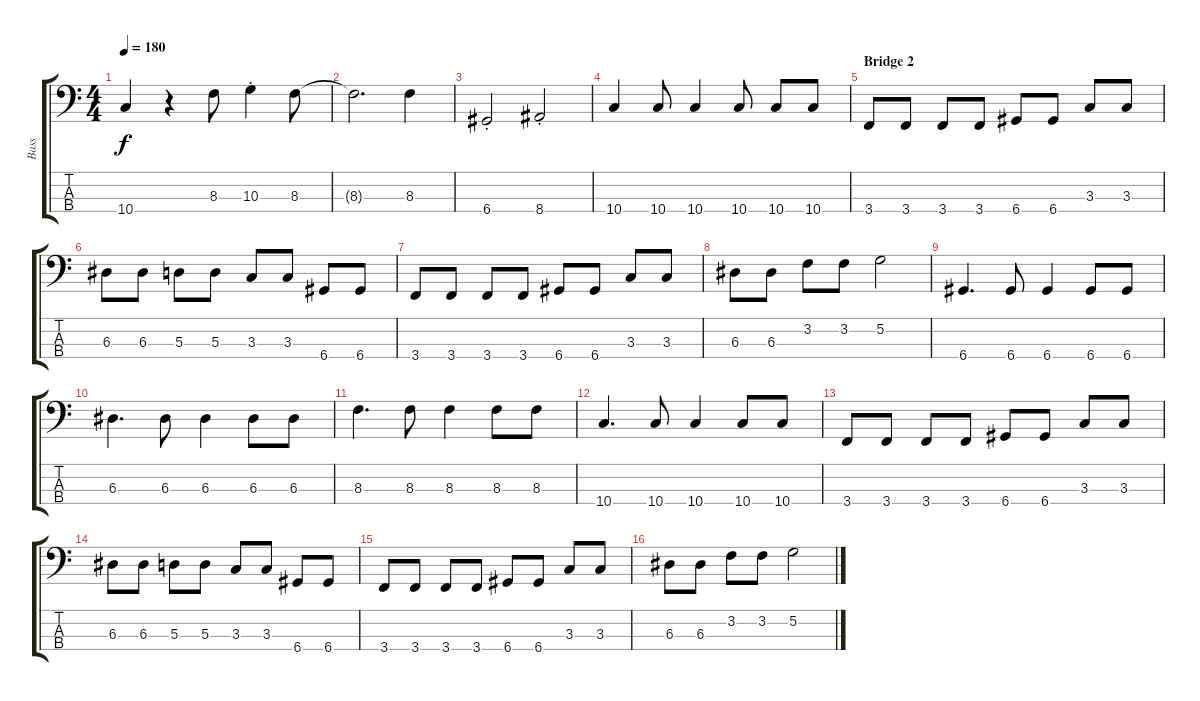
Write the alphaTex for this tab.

\track ("Bass" "Bass") {instrument electricbasspick}
\staff {score tabs}
\tuning (G2 D2 A1 D1) {hide}
\ts (4 4)
\tempo 180
\clef f4
\ks c
10.4.4{dy f} r.4 8.3.8 10.3{st}.4 8.3.8 |
8.3{t}.2{d} 8.3.4 |
6.4{st}.2 8.4{st}.2 |
10.4.4 10.4.8 10.4.4 10.4.8 10.4.8 10.4.8 |
\section ("" "Bridge 2")
3.4.8 3.4.8 3.4.8 3.4.8 6.4.8 6.4.8 3.3.8 3.3.8 |
6.3.8 6.3.8 5.3.8 5.3.8 3.3.8 3.3.8 6.4.8 6.4.8 |
3.4.8 3.4.8 3.4.8 3.4.8 6.4.8 6.4.8 3.3.8 3.3.8 |
6.3.8 6.3.8 3.2.8 3.2.8 5.2.2 |
6.4.4{d} 6.4.8 6.4.4 6.4.8 6.4.8 |
6.3.4{d} 6.3.8 6.3.4 6.3.8 6.3.8 |
8.3.4{d} 8.3.8 8.3.4 8.3.8 8.3.8 |
10.4.4{d} 10.4.8 10.4.4 10.4.8 10.4.8 |
3.4.8 3.4.8 3.4.8 3.4.8 6.4.8 6.4.8 3.3.8 3.3.8 |
6.3.8 6.3.8 5.3.8 5.3.8 3.3.8 3.3.8 6.4.8 6.4.8 |
3.4.8 3.4.8 3.4.8 3.4.8 6.4.8 6.4.8 3.3.8 3.3.8 |
6.3.8 6.3.8 3.2.8 3.2.8 5.2.2
